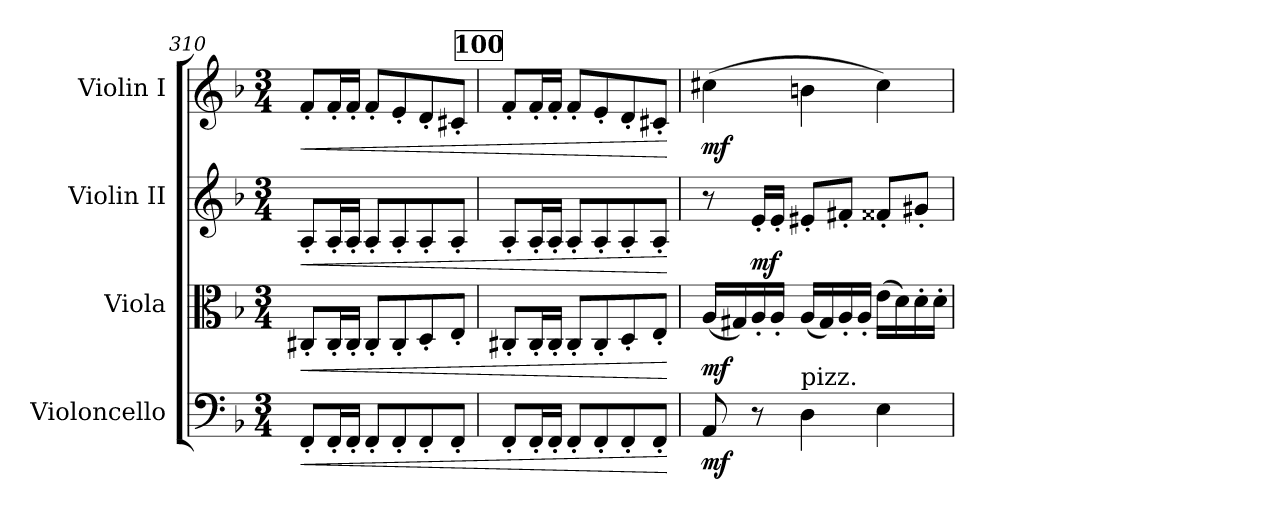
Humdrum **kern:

**kern	**dynam	**kern	**dynam	**kern	**dynam	**kern	**dynam
*part4	*part4	*part3	*part3	*part2	*part2	*part1	*part1
*staff4	*staff4	*staff3	*staff3	*staff2	*staff2	*staff1	*staff1
*I"Violoncello	*	*I"Viola	*	*I"Violin II	*	*I"Violin I	*
*I'Vc	*	*I'Vla	*	*I'Vln	*	*I'Vln	*
*clefF4	*	*clefC3	*	*clefG2	*	*clefG2	*
*k[b-]	*	*k[b-]	*	*k[b-]	*	*k[b-]	*
*M3/4	*	*M3/4	*	*M3/4	*	*M3/4	*
=310	=310	=310	=310	=310	=310	=310	=310
!	!LO:HP:b	!	!LO:HP:b	!	!LO:HP:b	!	!LO:HP:b
8FF'/L	<	8C#X'/L	<	8A'/L	<	8f'/L	<
16FF'/L	.	16C#'/L	.	16A'/L	.	16f'/L	.
16FF'/JJ	.	16C#'/JJ	.	16A'/JJ	.	16f'/JJ	.
8FF'/L	.	8C#'/L	.	8A'/L	.	8f'/L	.
8FF'/	.	8C#'/	.	8A'/	.	8e'/	.
8FF'/	.	8D'/	.	8A'/	.	8d'/	.
8FF'/J	.	8E'/J	.	8A'/J	.	8c#X'/J	.
!!LO:REH:place=s1:a:B:fs=14:t=100
=311	=311	=311	=311	=311	=311	=311	=311
8FF'/L	.	8C#X'/L	.	8A'/L	.	8f'/L	.
16FF'/L	.	16C#'/L	.	16A'/L	.	16f'/L	.
16FF'/JJ	.	16C#'/JJ	.	16A'/JJ	.	16f'/JJ	.
8FF'/L	.	8C#'/L	.	8A'/L	.	8f'/L	.
8FF'/	.	8C#'/	.	8A'/	.	8e'/	.
8FF'/	.	8D'/	.	8A'/	.	8d'/	.
8FF'/J	.	8E'/J	.	8A'/J	.	8c#X'/J	.
.	[	.	[	.	[	.	[
=312	=312	=312	=312	=312	=312	=312	=312
!	!LO:DY:b	!	!LO:DY:b	!	!	!	!LO:DY:b
8AA/	mf	(16A/LL	mf	8r	.	(4cc#X\	mf
.	.	16G#X/)	.	.	.	.	.
!	!	!	!	!	!LO:DY:b	!	!
8r	.	16A'/	.	16e'/LL	mf	.	.
.	.	16A'/JJ	.	16e'/JJ	.	.	.
!LO:TX:a:t=pizz.	!	!	!	!	!	!	!
4D\	.	(16A/LL	.	8e#X'/L	.	4bn\	.
.	.	16G#/)	.	.	.	.	.
.	.	16A'/	.	8f#X'/J	.	.	.
.	.	16A'/JJ	.	.	.	.	.
4E\	.	(16e\LL	.	8f##X'/L	.	4cc#\)	.
.	.	16d\)	.	.	.	.	.
.	.	16d'\	.	8g#X'/J	.	.	.
.	.	16d'\JJ	.	.	.	.	.
=	=	=	=	=	=	=	=
*-	*-	*-	*-	*-	*-	*-	*-
